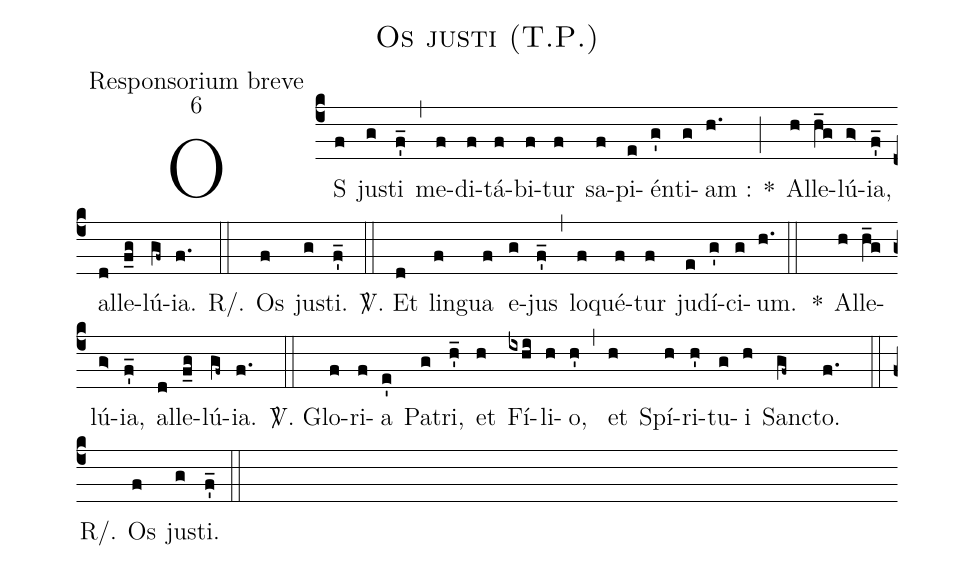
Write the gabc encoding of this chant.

name:Os justi (T.P.);
office-part:Responsorium breve;
mode:6;
%%
(c4) OS(f) ju(g)sti(f'_) (,) me(f)di(f)tá(f)bi(f)tur(f) sa(f)pi(e)én(g')ti(g)am :(h.) *(;) Al(h)le(h_g)lú(g>){ia},(f'_) al(d)le(f_g)lú(gf~){ia}.(f.) (::)
R/. Os(f) ju(g)sti.(f'_) (::)
<sp>V/</sp>. Et(d) lin(f)gua(f) e(g)jus(f'_) (,) lo(f)qué(f)tur(f) ju(e)dí(g')ci(g)um.(h.) (::)
*() Al(h)le(h_g)lú(g>){ia},(f'_) al(d)le(f_g)lú(gf~){ia}.(f.) (::)
<sp>V/</sp>. Glo(f)ri(f)a(e') Pa(g)tri,(h'_) et(h) Fí(ixhi)li(h)o, (h') (,) et(h) Spí(h)ri(h')tu(g)i(h) San(gf~)cto. (f.) (::)
R/. Os(f) ju(g)sti.(f'_) (::)
